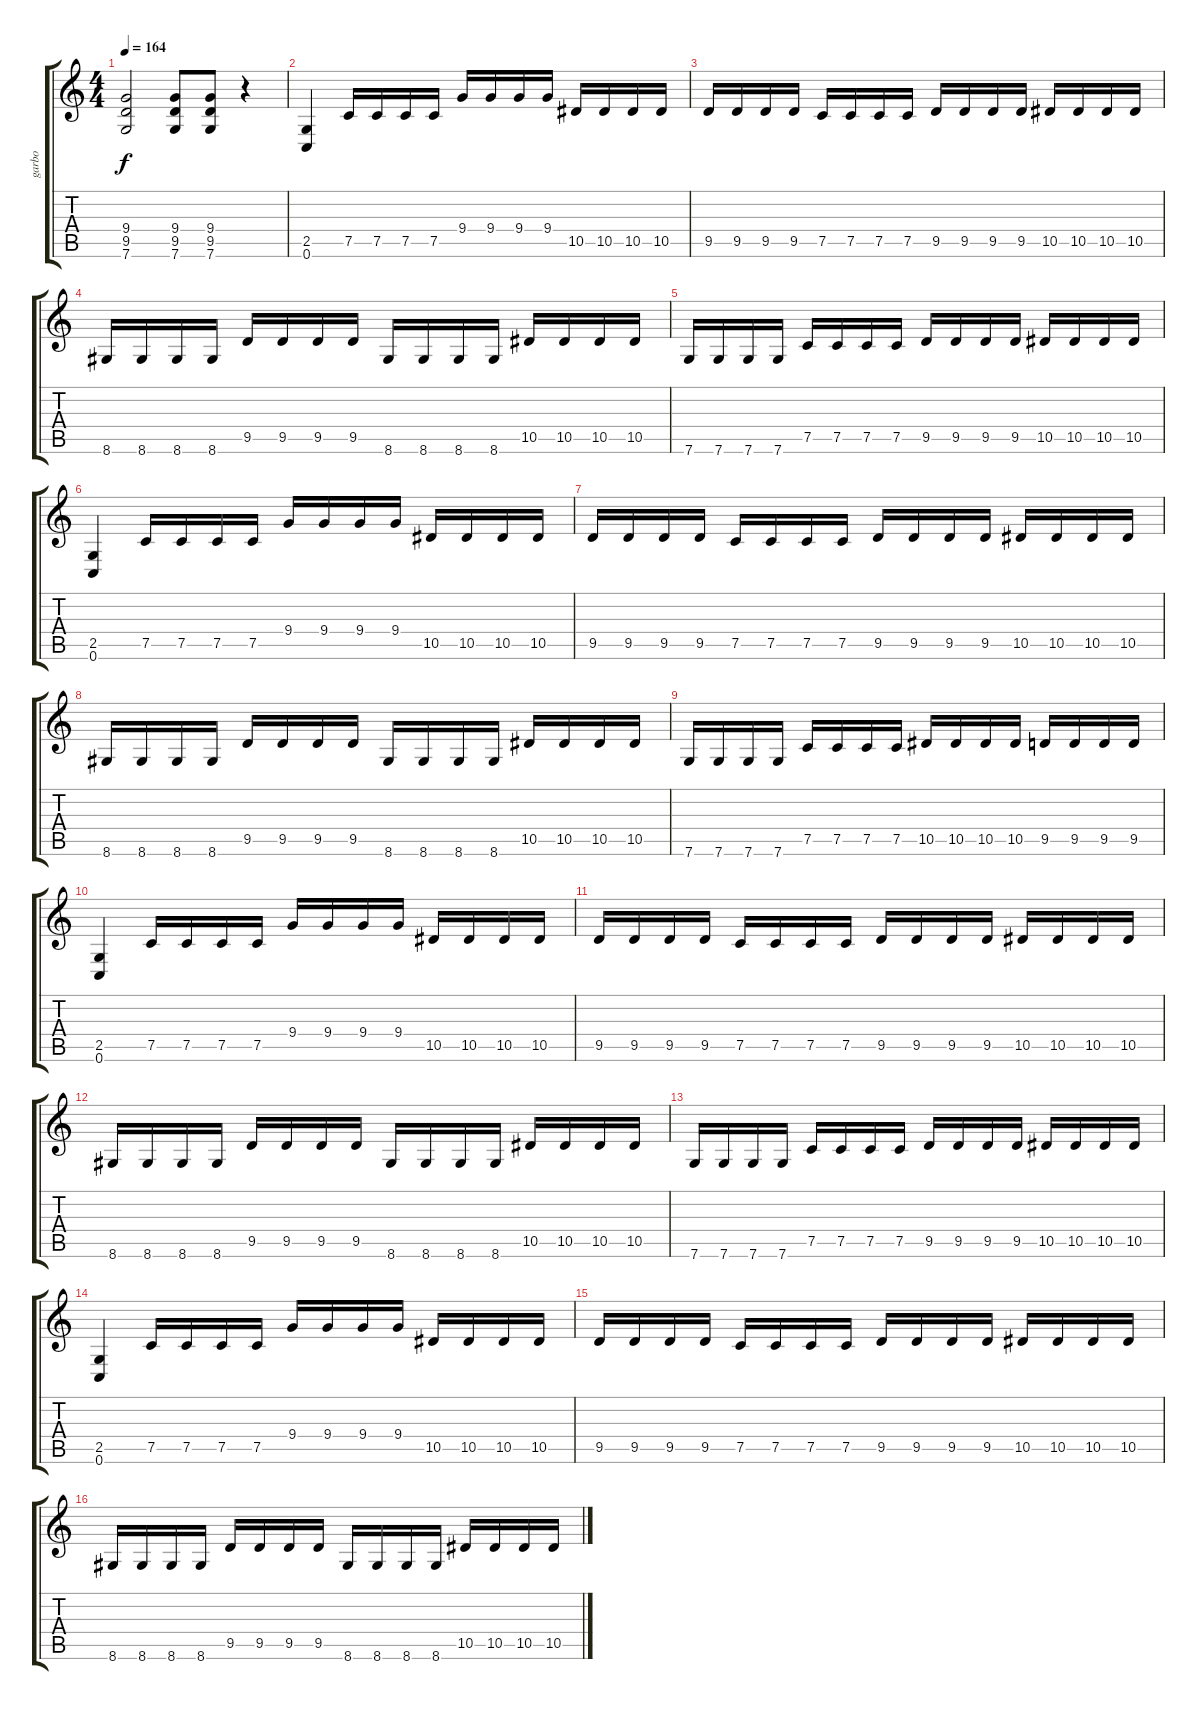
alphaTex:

\track ("garbo" "garbo") {instrument overdrivenguitar}
\staff {score tabs}
\tuning (C4 G3 Eb3 Bb2 F2 C2) {hide}
\ts (4 4)
\tempo 164
\clef g2
\ks c
(9.4 9.5 7.6).2{dy f} (9.4 9.5 7.6).8 (9.4 9.5 7.6).8 r.4 |
(2.5 0.6).4 7.5.16 7.5.16 7.5.16 7.5.16 9.4.16 9.4.16 9.4.16 9.4.16 10.5.16 10.5.16 10.5.16 10.5.16 |
9.5.16 9.5.16 9.5.16 9.5.16 7.5.16 7.5.16 7.5.16 7.5.16 9.5.16 9.5.16 9.5.16 9.5.16 10.5.16 10.5.16 10.5.16 10.5.16 |
8.6.16 8.6.16 8.6.16 8.6.16 9.5.16 9.5.16 9.5.16 9.5.16 8.6.16 8.6.16 8.6.16 8.6.16 10.5.16 10.5.16 10.5.16 10.5.16 |
7.6.16 7.6.16 7.6.16 7.6.16 7.5.16 7.5.16 7.5.16 7.5.16 9.5.16 9.5.16 9.5.16 9.5.16 10.5.16 10.5.16 10.5.16 10.5.16 |
(2.5 0.6).4 7.5.16 7.5.16 7.5.16 7.5.16 9.4.16 9.4.16 9.4.16 9.4.16 10.5.16 10.5.16 10.5.16 10.5.16 |
9.5.16 9.5.16 9.5.16 9.5.16 7.5.16 7.5.16 7.5.16 7.5.16 9.5.16 9.5.16 9.5.16 9.5.16 10.5.16 10.5.16 10.5.16 10.5.16 |
8.6.16 8.6.16 8.6.16 8.6.16 9.5.16 9.5.16 9.5.16 9.5.16 8.6.16 8.6.16 8.6.16 8.6.16 10.5.16 10.5.16 10.5.16 10.5.16 |
7.6.16 7.6.16 7.6.16 7.6.16 7.5.16 7.5.16 7.5.16 7.5.16 10.5.16 10.5.16 10.5.16 10.5.16 9.5.16 9.5.16 9.5.16 9.5.16 |
(2.5 0.6).4 7.5.16 7.5.16 7.5.16 7.5.16 9.4.16 9.4.16 9.4.16 9.4.16 10.5.16 10.5.16 10.5.16 10.5.16 |
9.5.16 9.5.16 9.5.16 9.5.16 7.5.16 7.5.16 7.5.16 7.5.16 9.5.16 9.5.16 9.5.16 9.5.16 10.5.16 10.5.16 10.5.16 10.5.16 |
8.6.16 8.6.16 8.6.16 8.6.16 9.5.16 9.5.16 9.5.16 9.5.16 8.6.16 8.6.16 8.6.16 8.6.16 10.5.16 10.5.16 10.5.16 10.5.16 |
7.6.16 7.6.16 7.6.16 7.6.16 7.5.16 7.5.16 7.5.16 7.5.16 9.5.16 9.5.16 9.5.16 9.5.16 10.5.16 10.5.16 10.5.16 10.5.16 |
(2.5 0.6).4 7.5.16 7.5.16 7.5.16 7.5.16 9.4.16 9.4.16 9.4.16 9.4.16 10.5.16 10.5.16 10.5.16 10.5.16 |
9.5.16 9.5.16 9.5.16 9.5.16 7.5.16 7.5.16 7.5.16 7.5.16 9.5.16 9.5.16 9.5.16 9.5.16 10.5.16 10.5.16 10.5.16 10.5.16 |
8.6.16 8.6.16 8.6.16 8.6.16 9.5.16 9.5.16 9.5.16 9.5.16 8.6.16 8.6.16 8.6.16 8.6.16 10.5.16 10.5.16 10.5.16 10.5.16
